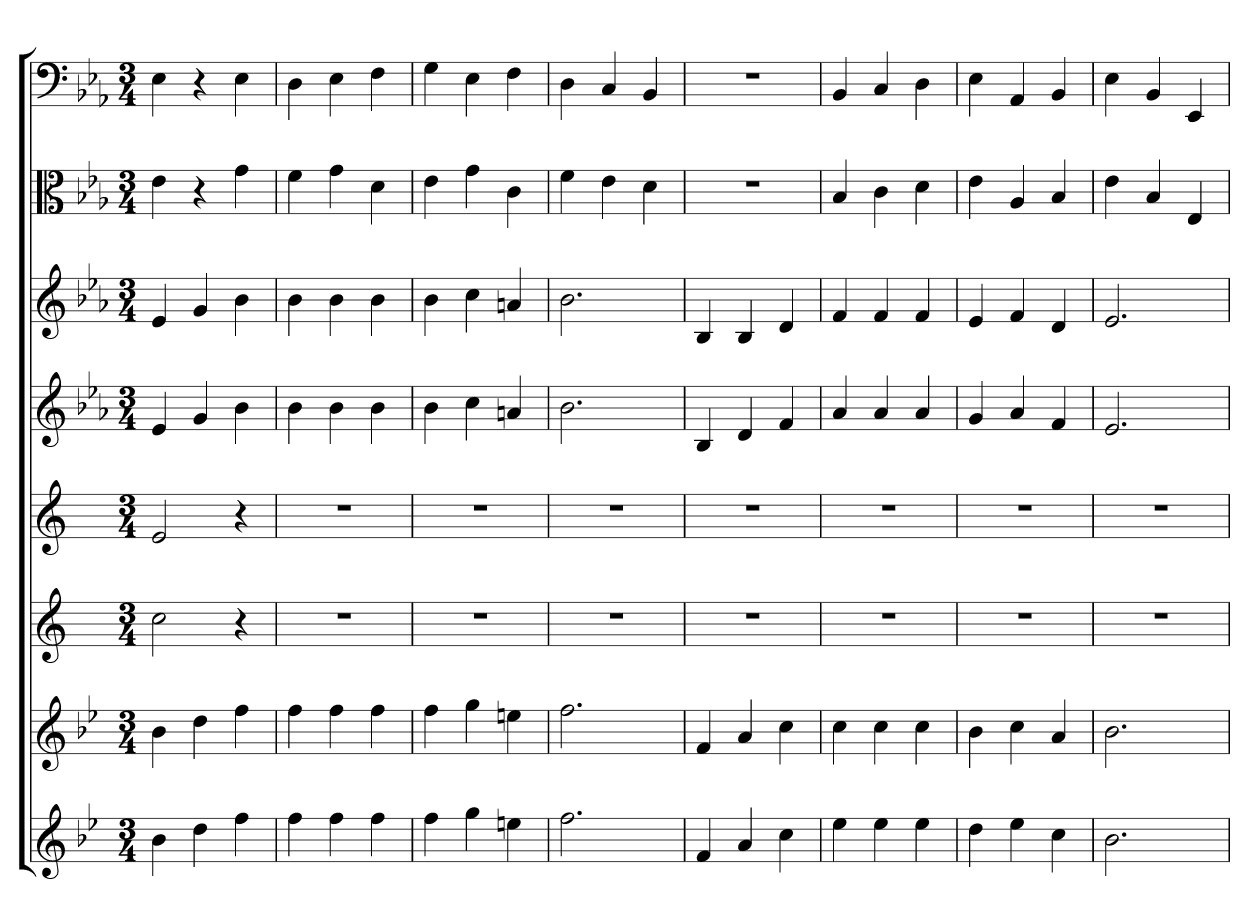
**kern	**kern	**kern	**kern	**kern	**kern	**kern	**kern
*part8	*part7	*part6	*part5	*part4	*part3	*part2	*part1
*staff8	*staff7	*staff6	*staff5	*staff4	*staff3	*staff2	*staff1
*	*	*	*	*	*	*clefC3	*clefF4
*k[b-e-]	*k[b-e-]	*k[]	*k[]	*k[b-e-a-]	*k[b-e-a-]	*k[b-e-a-]	*k[b-e-a-]
*M3/4	*M3/4	*M3/4	*M3/4	*M3/4	*M3/4	*M3/4	*M3/4
=1	=1	=1	=1	=1	=1	=1	=1
4b-	4b-	2cc	2e	4e-	4e-	4e-	4E-
4dd	4dd	.	.	4g	4g	4r	4r
4ff	4ff	4r	4r	4b-	4b-	4g	4E-
=2	=2	=2	=2	=2	=2	=2	=2
4ff	4ff	2.r	2.r	4b-	4b-	4f	4D
4ff	4ff	.	.	4b-	4b-	4g	4E-
4ff	4ff	.	.	4b-	4b-	4d	4F
=3	=3	=3	=3	=3	=3	=3	=3
4ff	4ff	2.r	2.r	4b-	4b-	4e-	4G
4gg	4gg	.	.	4cc	4cc	4g	4E-
4een	4een	.	.	4an	4an	4c	4F
=4	=4	=4	=4	=4	=4	=4	=4
2.ff	2.ff	2.r	2.r	2.b-	2.b-	4f	4D
.	.	.	.	.	.	4e-	4C
.	.	.	.	.	.	4d	4BB-
=5	=5	=5	=5	=5	=5	=5	=5
4f	4f	2.r	2.r	4B-	4B-	2.r	2.r
4a	4a	.	.	4d	4B-	.	.
4cc	4cc	.	.	4f	4d	.	.
=6	=6	=6	=6	=6	=6	=6	=6
4ee-	4cc	2.r	2.r	4a-	4f	4B-	4BB-
4ee-	4cc	.	.	4a-	4f	4c	4C
4ee-	4cc	.	.	4a-	4f	4d	4D
=7	=7	=7	=7	=7	=7	=7	=7
4dd	4b-	2.r	2.r	4g	4e-	4e-	4E-
4ee-	4cc	.	.	4a-	4f	4A-	4AA-
4cc	4a	.	.	4f	4d	4B-	4BB-
=8	=8	=8	=8	=8	=8	=8	=8
2.b-	2.b-	2.r	2.r	2.e-	2.e-	4e-	4E-
.	.	.	.	.	.	4B-	4BB-
.	.	.	.	.	.	4E-	4EE-
=	=	=	=	=	=	=	=
*-	*-	*-	*-	*-	*-	*-	*-
